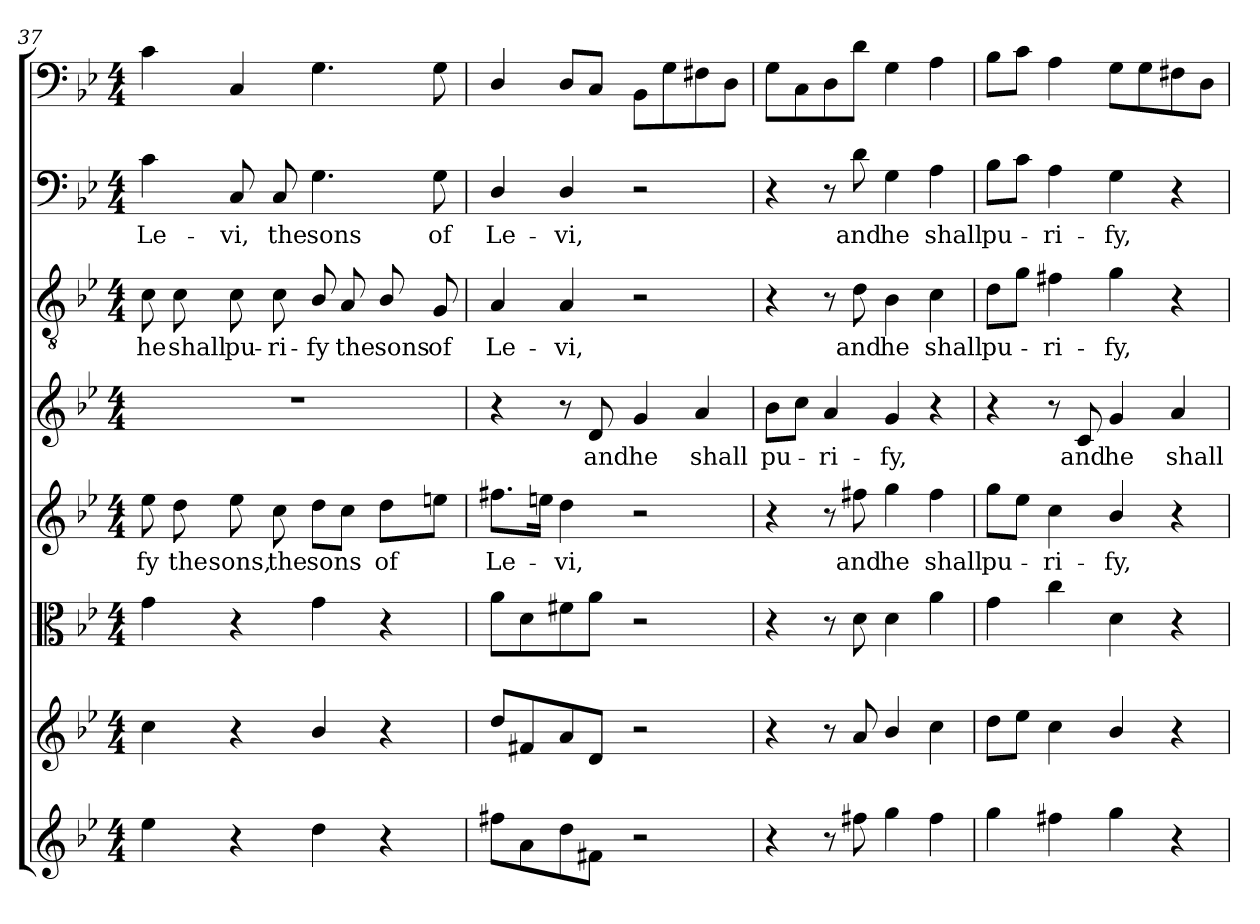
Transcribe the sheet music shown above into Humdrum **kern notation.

**kern	**kern	**kern	**kern	**text	**kern	**text	**kern	**text	**kern	**text	**kern
*part8	*part7	*part6	*part5	*part5	*part4	*part4	*part3	*part3	*part2	*part2	*part1
*staff8	*staff7	*staff6	*staff5	*staff5	*staff4	*staff4	*staff3	*staff3	*staff2	*staff2	*staff1
*clefG2	*clefG2	*clefC3	*clefG2	*	*clefG2	*	*clefGv2	*	*clefF4	*	*clefF4
*k[b-e-]	*k[b-e-]	*k[b-e-]	*k[b-e-]	*	*k[b-e-]	*	*k[b-e-]	*	*k[b-e-]	*	*k[b-e-]
*g:	*g:	*g:	*g:	*	*g:	*	*g:	*	*g:	*	*g:
*M4/4	*M4/4	*M4/4	*M4/4	*	*M4/4	*	*M4/4	*	*M4/4	*	*M4/4
=37	=37	=37	=37	=37	=37	=37	=37	=37	=37	=37	=37
4ee-\	4cc\	4g\	8ee-\	-fy	1r	.	8c\	he	4c\	Le-	4c\
.	.	.	8dd\	the	.	.	8c\	shall	.	.	.
4r	4r	4r	8ee-\	sons,	.	.	8c\	pu-	8C/	-vi,	4C/
.	.	.	8cc\	the	.	.	8c\	-ri-	8C/	the	.
4dd\	4b-/	4g\	8dd\L	sons	.	.	8B-/	-fy	4.G\	sons	4.G\
.	.	.	8cc\J	.	.	.	8A/	the	.	.	.
4r	4r	4r	8dd\L	of	.	.	8B-/	sons	.	.	.
.	.	.	8een\J	.	.	.	8G/	of	8G\	of	8G\
=38	=38	=38	=38	=38	=38	=38	=38	=38	=38	=38	=38
8ff#X\L	8dd/L	8a\L	8.ff#X\L	Le-	4r	.	4A/	Le-	4D/	Le-	4D/
8a\	8f#X/	8d\	.	.	.	.	.	.	.	.	.
.	.	.	16een\Jk	.	.	.	.	.	.	.	.
8dd\	8a/	8f#X\	4dd\	-vi,	8r	.	4A/	-vi,	4D/	-vi,	8D/L
8f#X\J	8d/J	8a\J	.	.	8d/	and	.	.	.	.	8C/J
2r	2r	2r	2r	.	4g/	he	2r	.	2r	.	8BB-\L
.	.	.	.	.	.	.	.	.	.	.	8G\
.	.	.	.	.	4a/	shall	.	.	.	.	8F#X\
.	.	.	.	.	.	.	.	.	.	.	8D\J
=39	=39	=39	=39	=39	=39	=39	=39	=39	=39	=39	=39
4r	4r	4r	4r	.	8b-\L	pu-	4r	.	4r	.	8G\L
.	.	.	.	.	8cc\J	.	.	.	.	.	8C\
8r	8r	8r	8r	.	4a/	-ri-	8r	.	8r	.	8D\
8ff#X\	8a/	8d\	8ff#X\	and	.	.	8d\	and	8d\	and	8d\J
4gg\	4b-/	4d\	4gg\	he	4g/	-fy,	4B-\	he	4G\	he	4G\
4ff#\	4cc\	4a\	4ff#\	shall	4r	.	4c\	shall	4A\	shall	4A\
=40	=40	=40	=40	=40	=40	=40	=40	=40	=40	=40	=40
4gg\	8dd\L	4g\	8gg\L	pu-	4r	.	8d\L	pu-	8B-\L	pu-	8B-\L
.	8ee-\J	.	8ee-\J	.	.	.	8g\J	.	8c\J	.	8c\J
4ff#X\	4cc\	4cc\	4cc\	-ri-	8r	.	4f#X\	-ri-	4A\	-ri-	4A\
.	.	.	.	.	8c/	and	.	.	.	.	.
4gg\	4b-/	4d\	4b-/	-fy,	4g/	he	4g\	-fy,	4G\	-fy,	8G\L
.	.	.	.	.	.	.	.	.	.	.	8G\
4r	4r	4r	4r	.	4a/	shall	4r	.	4r	.	8F#X\
.	.	.	.	.	.	.	.	.	.	.	8D\J
=	=	=	=	=	=	=	=	=	=	=	=
*-	*-	*-	*-	*-	*-	*-	*-	*-	*-	*-	*-
